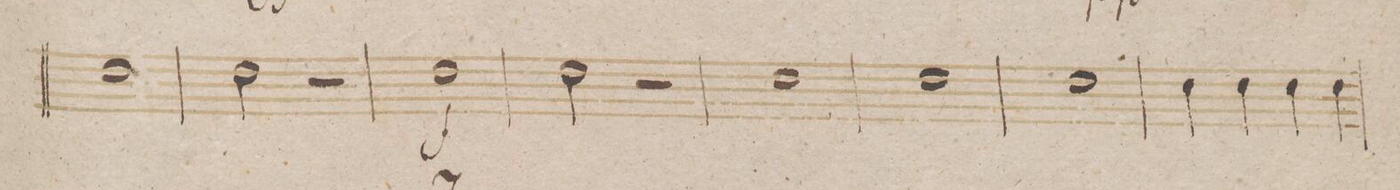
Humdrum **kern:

**kern	**dynam
*I"Corno 1mo in F.	*
*clefG2	*
*k[b-]	*
*met(c|)	*
*M2/2	*
1g/	.
=34	=34
2g\	.
2r	.
=35	=35
1g/	f
=36	=36
2g\	.
2r	.
=37	=37
1g/	.
=38	=38
1g/	.
=39	=39
1g/	.
=40	=40
4g\	.
4g\	.
4g\	.
4g\	.
=41	=41
*-	*-
